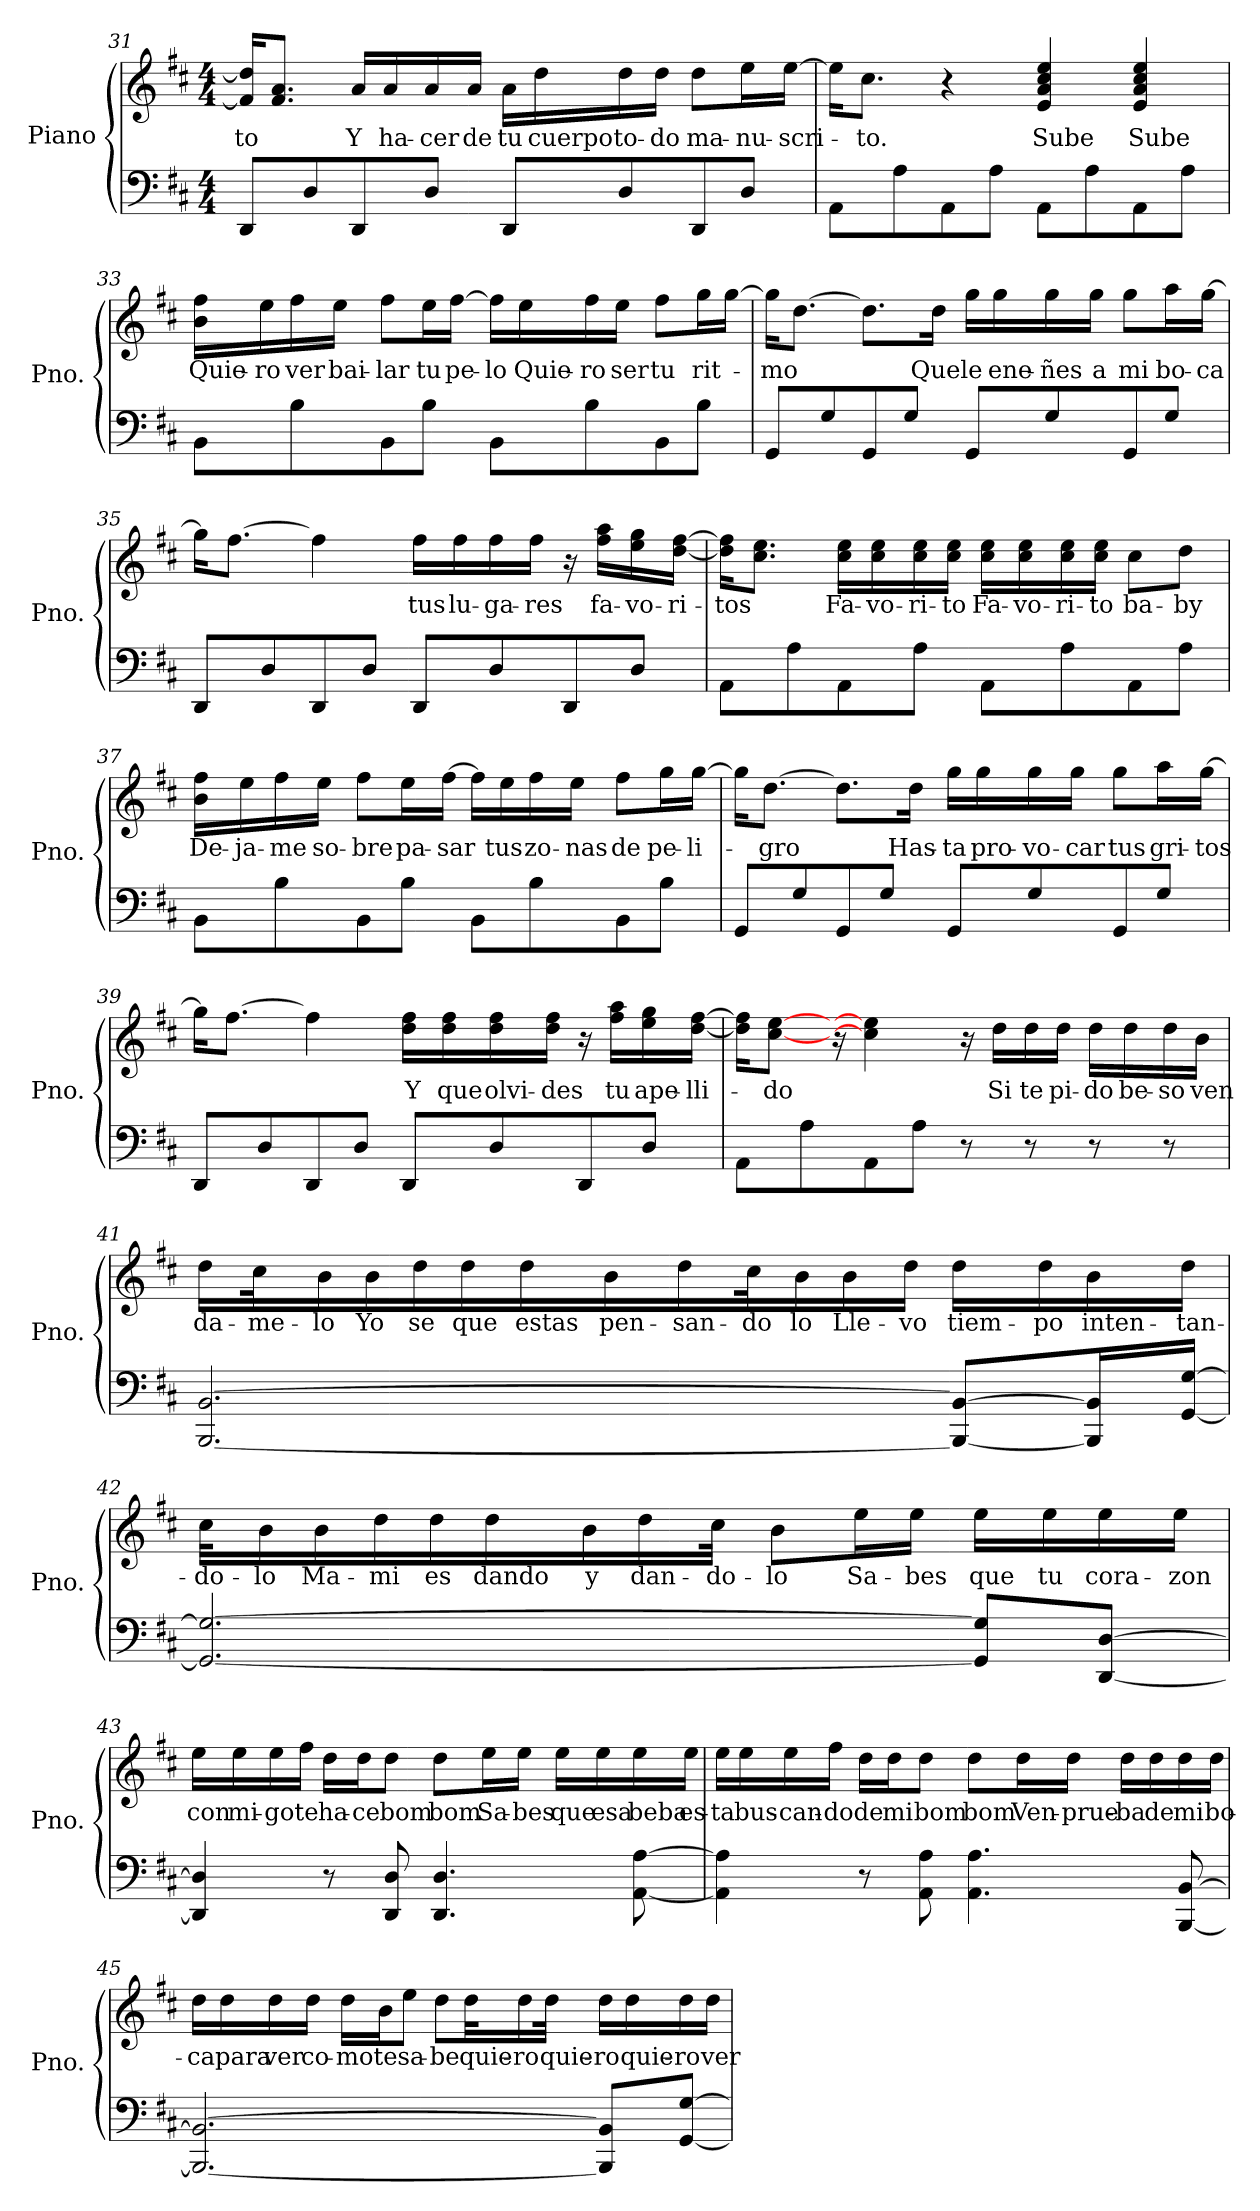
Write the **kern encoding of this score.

**kern	**kern	**text
*part1	*part1	*part1
*staff2	*staff1	*staff1
*I"Piano	*	*
*I'Pno.	*	*
!!LO:LB:g=z
*clefF4	*clefG2	*
*k[f#c#]	*k[f#c#]	*
*M4/4	*M4/4	*
=31	=31	=31
!	!	!LO:LY:b
8DD/L	16f#/] 16dd/]KL	-to
.	8.f#/ 8.a/J	.
8D/	.	.
!	!	!LO:LY:b
8DD/	16a/LL	Y
!	!	!LO:LY:b
.	16a/	ha-
!	!	!LO:LY:b
8D/J	16a/	-cer
!	!	!LO:LY:b
.	16a/JJ	de
!	!	!LO:LY:b
8DD/L	16a\LL	tu
!	!	!LO:LY:b
.	16dd\	cuerpo
!	!	!LO:LY:b
8D/	16dd\	to-
!	!	!LO:LY:b
.	16dd\JJ	-do
!	!	!LO:LY:b
8DD/	8dd\L	ma-
!	!	!LO:LY:b
8D/J	16ee\L	-nu-
!	!	!LO:LY:b
.	[16ee\JJ	-scri-
=32	=32	=32
8AA\L	16ee\KL]	.
!	!	!LO:LY:b
.	8.cc#\J	-to.
8A\	.	.
8AA\	4r	.
8A\J	.	.
!	!	!LO:LY:b
8AA\L	4e/ 4a/ 4cc#/ 4ee/	Sube
8A\	.	.
!	!	!LO:LY:b
8AA\	4e/ 4a/ 4cc#/ 4ee/	Sube
8A\J	.	.
!!LO:LB:g=z
=33	=33	=33
!	!	!LO:LY:b
8BB\L	16b\ 16ff#\LL	Quie-
!	!	!LO:LY:b
.	16ee\	-ro
!	!	!LO:LY:b
8B\	16ff#\	ver
!	!	!LO:LY:b
.	16ee\JJ	bai-
!	!	!LO:LY:b
8BB\	8ff#\L	-lar
!	!	!LO:LY:b
8B\J	16ee\L	tu
!	!	!LO:LY:b
.	[16ff#\JJ	pe-
!	!	!LO:LY:b
8BB\L	16ff#\LL]	-lo
!	!	!LO:LY:b
.	16ee\	Quie-
!	!	!LO:LY:b
8B\	16ff#\	-ro
!	!	!LO:LY:b
.	16ee\JJ	ser
!	!	!LO:LY:b
8BB\	8ff#\L	tu
!	!	!LO:LY:b
8B\J	16gg\L	rit-
.	[16gg\JJ	.
!!LO:PB:g=z
=34	=34	=34
!	!	!LO:LY:b
8GG/L	16gg\KL]	-mo
.	[8.dd\J	.
8G/	.	.
8GG/	8.dd\L]	.
8G/J	.	.
!	!	!LO:LY:b
.	16dd\Jk	Que
!	!	!LO:LY:b
8GG/L	16gg\LL	le
!	!	!LO:LY:b
.	16gg\	ene-
!	!	!LO:LY:b
8G/	16gg\	-ñes
!	!	!LO:LY:b
.	16gg\JJ	a
!	!	!LO:LY:b
8GG/	8gg\L	mi
!	!	!LO:LY:b
8G/J	16aa\L	bo-
!	!	!LO:LY:b
.	[16gg\JJ	-ca
!!LO:LB:g=z
=35	=35	=35
8DD/L	16gg\KL]	.
.	[8.ff#\J	.
8D/	.	.
8DD/	4ff#\]	.
8D/J	.	.
!	!	!LO:LY:b
8DD/L	16ff#\LL	tus
!	!	!LO:LY:b
.	16ff#\	lu-
!	!	!LO:LY:b
8D/	16ff#\	-ga-
!	!	!LO:LY:b
.	16ff#\JJ	-res
8DD/	16r	.
!	!	!LO:LY:b
.	16ff#\ 16aa\LL	fa-
!	!	!LO:LY:b
8D/J	16ee\ 16gg\	-vo-
!	!	!LO:LY:b
.	[16dd\ [16ff#\JJ	-ri-
=36	=36	=36
!	!	!LO:LY:b
8AA\L	16dd\] 16ff#\]KL	-tos
.	8.cc#\ 8.ee\J	.
8A\	.	.
!	!	!LO:LY:b
8AA\	16cc#\ 16ee\LL	Fa-
!	!	!LO:LY:b
.	16cc#\ 16ee\	-vo-
!	!	!LO:LY:b
8A\J	16cc#\ 16ee\	-ri-
!	!	!LO:LY:b
.	16cc#\ 16ee\JJ	-to
!	!	!LO:LY:b
8AA\L	16cc#\ 16ee\LL	Fa-
!	!	!LO:LY:b
.	16cc#\ 16ee\	-vo-
!	!	!LO:LY:b
8A\	16cc#\ 16ee\	ri-
!	!	!LO:LY:b
.	16cc#\ 16ee\JJ	-to
!	!	!LO:LY:b
8AA\	8cc#\L	ba-
!	!	!LO:LY:b
8A\J	8dd\J	-by
!!LO:PB:g=z
=37	=37	=37
!	!	!LO:LY:b
8BB\L	16b\ 16ff#\LL	De-
!	!	!LO:LY:b
.	16ee\	-ja-
!	!	!LO:LY:b
8B\	16ff#\	-me
!	!	!LO:LY:b
.	16ee\JJ	so-
!	!	!LO:LY:b
8BB\	8ff#\L	-bre
!	!	!LO:LY:b
8B\J	16ee\L	pa-
!	!	!LO:LY:b
.	[16ff#\JJ	-sar
8BB\L	16ff#\LL]	.
!	!	!LO:LY:b
.	16ee\	tus
!	!	!LO:LY:b
8B\	16ff#\	zo-
!	!	!LO:LY:b
.	16ee\JJ	-nas
!	!	!LO:LY:b
8BB\	8ff#\L	de
!	!	!LO:LY:b
8B\J	16gg\L	pe-
!	!	!LO:LY:b
.	[16gg\JJ	-li-
!!LO:LB:g=z
=38	=38	=38
8GG/L	16gg\KL]	.
!	!	!LO:LY:b
.	[8.dd\J	-gro
8G/	.	.
8GG/	8.dd\L]	.
8G/J	.	.
!	!	!LO:LY:b
.	16dd\Jk	Has-
!	!	!LO:LY:b
8GG/L	16gg\LL	-ta
!	!	!LO:LY:b
.	16gg\	pro-
!	!	!LO:LY:b
8G/	16gg\	-vo-
!	!	!LO:LY:b
.	16gg\JJ	-car
!	!	!LO:LY:b
8GG/	8gg\L	tus
!	!	!LO:LY:b
8G/J	16aa\L	gri-
!	!	!LO:LY:b
.	[16gg\JJ	-tos
!!LO:LB:g=z
=39	=39	=39
8DD/L	16gg\KL]	.
.	[8.ff#\J	.
8D/	.	.
8DD/	4ff#\]	.
8D/J	.	.
!	!	!LO:LY:b
8DD/L	16dd\ 16ff#\LL	Y
!	!	!LO:LY:b
.	16dd\ 16ff#\	que
!	!	!LO:LY:b
8D/	16dd\ 16ff#\	olvi-
!	!	!LO:LY:b
.	16dd\ 16ff#\JJ	-des
8DD/	16r	.
!	!	!LO:LY:b
.	16ff#\ 16aa\LL	tu
!	!	!LO:LY:b
8D/J	16ee\ 16gg\	ape-
!	!	!LO:LY:b
.	[16dd\ [16ff#\JJ	-lli-
=40	=40	=40
8AA\L	16dd\] 16ff#\]KL	.
!	!	!LO:LY:b
.	[8cc#\ [8ee\J	-do
8A\	.	.
.	16r	.
8AA\	4cc#\] 4ee\]	.
8A\J	.	.
8r	16r	.
!	!	!LO:LY:b
.	16dd\LL	Si
!	!	!LO:LY:b
8r	16dd\	te
!	!	!LO:LY:b
.	16dd\JJ	pi-
!	!	!LO:LY:b
8r	16dd\LL	-do
!	!	!LO:LY:b
.	16dd\	be-
!	!	!LO:LY:b
8r	16dd\	-so
!	!	!LO:LY:b
.	16b\JJ	ven
!!LO:LB:g=z
=41	=41	=41
!	!	!LO:LY:b
[2.BBB/ [2.BB/	16dd\LL	da-
!	!	!LO:LY:b
.	32cc#\K	-me-
!	!	!LO:LY:b
.	16b\	-lo
!	!	!LO:LY:b
.	16b\	Yo
!	!	!LO:LY:b
.	16dd\	se
!	!	!LO:LY:b
.	16dd\	que
!	!	!LO:LY:b
.	16dd\	estas
!	!	!LO:LY:b
.	16b\	pen-
!	!	!LO:LY:b
.	16dd\	-san-
!	!	!LO:LY:b
.	32cc#\K	-do
!	!	!LO:LY:b
.	16b\	lo
!	!	!LO:LY:b
.	16b\	Lle-
!	!	!LO:LY:b
.	16dd\JJ	-vo
!	!	!LO:LY:b
8BBB/_ 8BB/_L	16dd\LL	tiem-
!	!	!LO:LY:b
.	16dd\	-po
!	!	!LO:LY:b
16BBB/] 16BB/]L	16b\	inten-
!	!	!LO:LY:b
[16GG/ [16G/JJ	16dd\JJ	-tan-
!!LO:LB:g=z
=42	=42	=42
!	!	!LO:LY:b
2.GG/_ 2.G/_	32cc#\KLL	-do-
!	!	!LO:LY:b
.	16b\	-lo
!	!	!LO:LY:b
.	16b\	Ma-
!	!	!LO:LY:b
.	16dd\	-mi
!	!	!LO:LY:b
.	16dd\	es
!	!	!LO:LY:b
.	16dd\	dando
!	!	!LO:LY:b
.	16b\	y
!	!	!LO:LY:b
.	16dd\	dan-
!	!	!LO:LY:b
.	32cc#\JJk	-do-
!	!	!LO:LY:b
.	8b\L	-lo
!	!	!LO:LY:b
.	16ee\L	Sa-
!	!	!LO:LY:b
.	16ee\JJ	-bes
!	!	!LO:LY:b
8GG/] 8G/]L	16ee\LL	que
!	!	!LO:LY:b
.	16ee\	tu
!	!	!LO:LY:b
[8DD/ [8D/J	16ee\	cora-
!	!	!LO:LY:b
.	16ee\JJ	-zon
!!LO:PB:g=z
=43	=43	=43
!	!	!LO:LY:b
4DD/] 4D/]	16ee\LL	con
!	!	!LO:LY:b
.	16ee\	mi-
!	!	!LO:LY:b
.	16ee\	-go
!	!	!LO:LY:b
.	16ff#\JJ	te
!	!	!LO:LY:b
8r	16dd\LL	ha-
!	!	!LO:LY:b
.	16dd\J	-ce
!	!	!LO:LY:b
8DD/ 8D/	8dd\J	bom
!	!	!LO:LY:b
4.DD/ 4.D/	8dd\L	bom
!	!	!LO:LY:b
.	16ee\L	Sa-
!	!	!LO:LY:b
.	16ee\JJ	-bes
!	!	!LO:LY:b
.	16ee\LL	que
!	!	!LO:LY:b
.	16ee\	esa
!	!	!LO:LY:b
[8AA\ [8A\	16ee\	beba
!	!	!LO:LY:b
.	16ee\JJ	es-
!!LO:PB:g=z
=44	=44	=44
!	!	!LO:LY:b
4AA\] 4A\]	16ee\LL	-ta
!	!	!LO:LY:b
.	16ee\	bus-
!	!	!LO:LY:b
.	16ee\	-can-
!	!	!LO:LY:b
.	16ff#\JJ	-do
!	!	!LO:LY:b
8r	16dd\LL	de
!	!	!LO:LY:b
.	16dd\J	mi
!	!	!LO:LY:b
8AA\ 8A\	8dd\J	bom
!	!	!LO:LY:b
4.AA\ 4.A\	8dd\L	bom
!	!	!LO:LY:b
.	16dd\L	Ven-
!	!	!LO:LY:b
.	16dd\JJ	prue-
!	!	!LO:LY:b
.	16dd\LL	-ba
!	!	!LO:LY:b
.	16dd\	de
!	!	!LO:LY:b
[8BBB/ [8BB/	16dd\	mi
!	!	!LO:LY:b
.	16dd\JJ	bo-
!!LO:LB:g=z
=45	=45	=45
!	!	!LO:LY:b
2.BBB/_ 2.BB/_	16dd\LL	-ca
!	!	!LO:LY:b
.	16dd\	para
!	!	!LO:LY:b
.	16dd\	ver
!	!	!LO:LY:b
.	16dd\JJ	co-
!	!	!LO:LY:b
.	16dd\LL	-mo
!	!	!LO:LY:b
.	16b\J	te
!	!	!LO:LY:b
.	8ee\J	sa-
!	!	!LO:LY:b
.	8dd\L	-be
!	!	!LO:LY:b
.	32dd\KL	quie-
!	!	!LO:LY:b
.	16dd\	-ro
!	!	!LO:LY:b
.	32dd\JJk	quie-
!	!	!LO:LY:b
8BBB/] 8BB/]L	16dd\LL	-ro
!	!	!LO:LY:b
.	16dd\	quie-
!	!	!LO:LY:b
[8GG/ [8G/J	16dd\	-ro
!	!	!LO:LY:b
.	16dd\JJ	ver
=	=	=
*-	*-	*-
